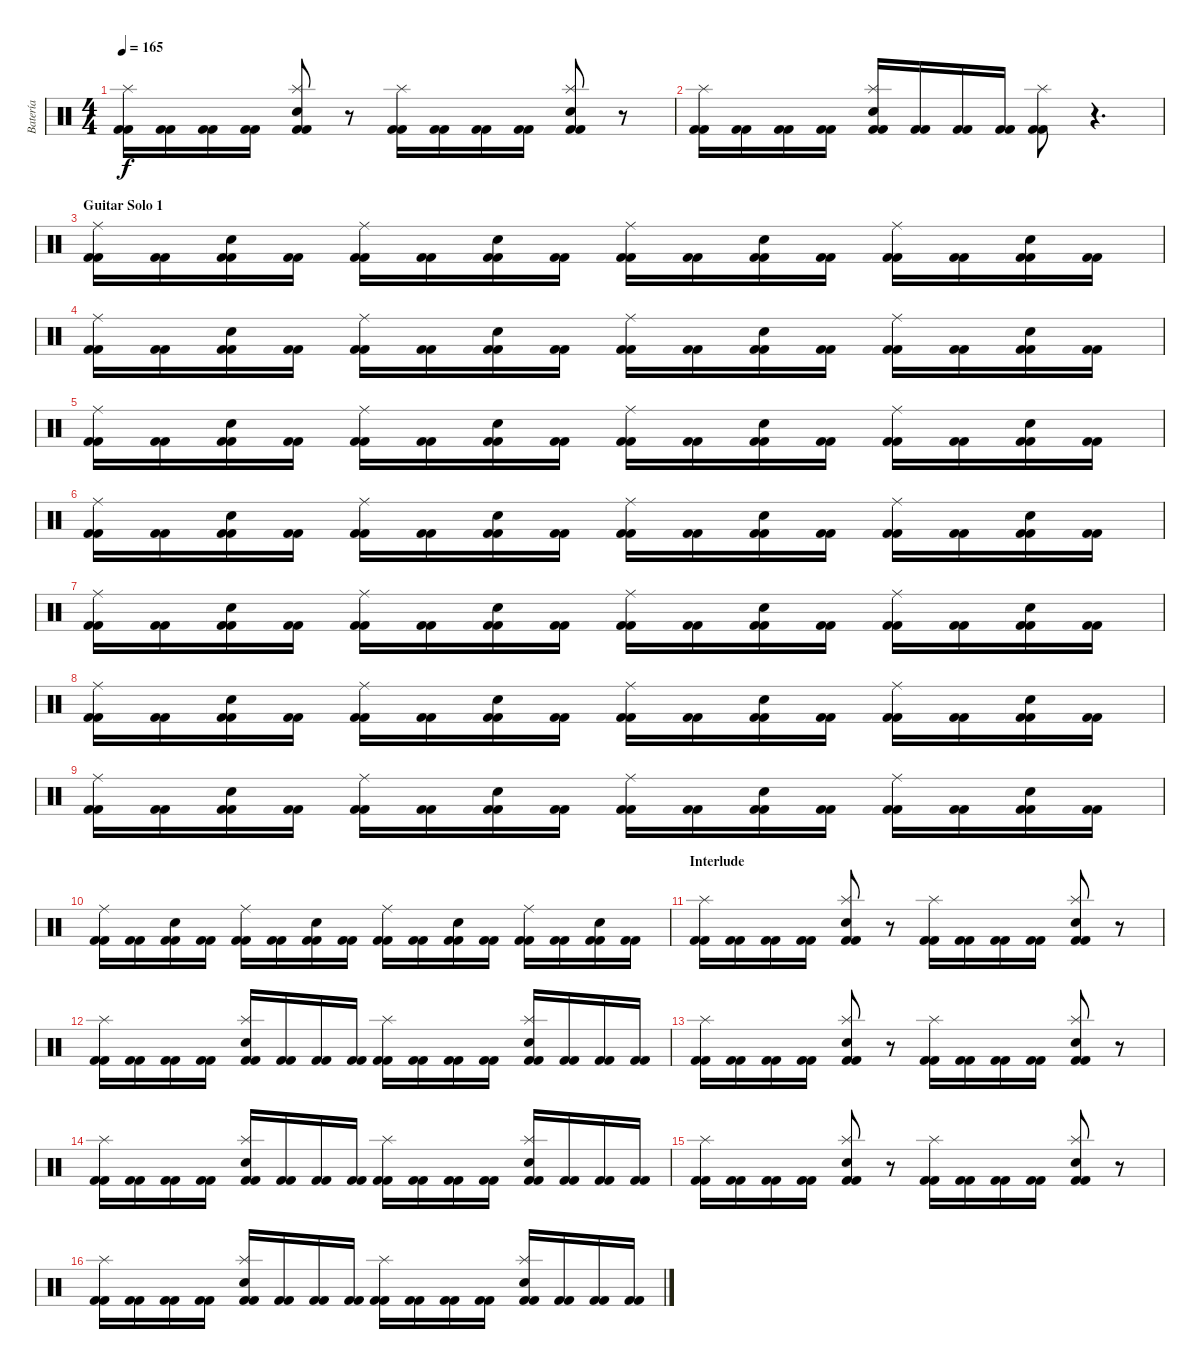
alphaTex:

\track ("Batería" "Batería") {instrument percussion}
\staff {score}
\articulation defaults
\ts (4 4)
\tempo 165
\clef neutral
\ks c
("Kick (hit) 2" "Kick (hit) 2" "Splash (hit)").16{dy f} ("Kick (hit) 2" "Kick (hit) 2").16 ("Kick (hit) 2" "Kick (hit) 2").16 ("Kick (hit) 2" "Kick (hit) 2").16 ("Kick (hit) 2" "Kick (hit) 2" "Snare (hit) 2" "Splash (hit)").8 r.8 ("Kick (hit) 2" "Kick (hit) 2" "Splash (hit)").16 ("Kick (hit) 2" "Kick (hit) 2").16 ("Kick (hit) 2" "Kick (hit) 2").16 ("Kick (hit) 2" "Kick (hit) 2").16 ("Kick (hit) 2" "Kick (hit) 2" "Snare (hit) 2" "Splash (hit)").8 r.8 |
("Kick (hit) 2" "Kick (hit) 2" "Splash (hit)").16 ("Kick (hit) 2" "Kick (hit) 2").16 ("Kick (hit) 2" "Kick (hit) 2").16 ("Kick (hit) 2" "Kick (hit) 2").16 ("Kick (hit) 2" "Kick (hit) 2" "Snare (hit) 2" "Splash (hit)").16 ("Kick (hit) 2" "Kick (hit) 2").16 ("Kick (hit) 2" "Kick (hit) 2").16 ("Kick (hit) 2" "Kick (hit) 2").16 ("Kick (hit) 2" "Kick (hit) 2" "Splash (hit)").8 r.4{d} |
\section ("" "Guitar Solo 1")
("Kick (hit) 2" "Kick (hit) 2" "Ride (middle)").16 ("Kick (hit) 2" "Kick (hit) 2").16 ("Kick (hit) 2" "Kick (hit) 2" "Snare (hit) 2").16 ("Kick (hit) 2" "Kick (hit) 2").16 ("Kick (hit) 2" "Kick (hit) 2" "Ride (middle)").16 ("Kick (hit) 2" "Kick (hit) 2").16 ("Kick (hit) 2" "Kick (hit) 2" "Snare (hit) 2").16 ("Kick (hit) 2" "Kick (hit) 2").16 ("Kick (hit) 2" "Kick (hit) 2" "Ride (middle)").16 ("Kick (hit) 2" "Kick (hit) 2").16 ("Kick (hit) 2" "Kick (hit) 2" "Snare (hit) 2").16 ("Kick (hit) 2" "Kick (hit) 2").16 ("Kick (hit) 2" "Kick (hit) 2" "Ride (middle)").16 ("Kick (hit) 2" "Kick (hit) 2").16 ("Kick (hit) 2" "Kick (hit) 2" "Snare (hit) 2").16 ("Kick (hit) 2" "Kick (hit) 2").16 |
("Kick (hit) 2" "Kick (hit) 2" "Ride (middle)").16 ("Kick (hit) 2" "Kick (hit) 2").16 ("Kick (hit) 2" "Kick (hit) 2" "Snare (hit) 2").16 ("Kick (hit) 2" "Kick (hit) 2").16 ("Kick (hit) 2" "Kick (hit) 2" "Ride (middle)").16 ("Kick (hit) 2" "Kick (hit) 2").16 ("Kick (hit) 2" "Kick (hit) 2" "Snare (hit) 2").16 ("Kick (hit) 2" "Kick (hit) 2").16 ("Kick (hit) 2" "Kick (hit) 2" "Ride (middle)").16 ("Kick (hit) 2" "Kick (hit) 2").16 ("Kick (hit) 2" "Kick (hit) 2" "Snare (hit) 2").16 ("Kick (hit) 2" "Kick (hit) 2").16 ("Kick (hit) 2" "Kick (hit) 2" "Ride (middle)").16 ("Kick (hit) 2" "Kick (hit) 2").16 ("Kick (hit) 2" "Kick (hit) 2" "Snare (hit) 2").16 ("Kick (hit) 2" "Kick (hit) 2").16 |
("Kick (hit) 2" "Kick (hit) 2" "Ride (middle)").16 ("Kick (hit) 2" "Kick (hit) 2").16 ("Kick (hit) 2" "Kick (hit) 2" "Snare (hit) 2").16 ("Kick (hit) 2" "Kick (hit) 2").16 ("Kick (hit) 2" "Kick (hit) 2" "Ride (middle)").16 ("Kick (hit) 2" "Kick (hit) 2").16 ("Kick (hit) 2" "Kick (hit) 2" "Snare (hit) 2").16 ("Kick (hit) 2" "Kick (hit) 2").16 ("Kick (hit) 2" "Kick (hit) 2" "Ride (middle)").16 ("Kick (hit) 2" "Kick (hit) 2").16 ("Kick (hit) 2" "Kick (hit) 2" "Snare (hit) 2").16 ("Kick (hit) 2" "Kick (hit) 2").16 ("Kick (hit) 2" "Kick (hit) 2" "Ride (middle)").16 ("Kick (hit) 2" "Kick (hit) 2").16 ("Kick (hit) 2" "Kick (hit) 2" "Snare (hit) 2").16 ("Kick (hit) 2" "Kick (hit) 2").16 |
("Kick (hit) 2" "Kick (hit) 2" "Ride (middle)").16 ("Kick (hit) 2" "Kick (hit) 2").16 ("Kick (hit) 2" "Kick (hit) 2" "Snare (hit) 2").16 ("Kick (hit) 2" "Kick (hit) 2").16 ("Kick (hit) 2" "Kick (hit) 2" "Ride (middle)").16 ("Kick (hit) 2" "Kick (hit) 2").16 ("Kick (hit) 2" "Kick (hit) 2" "Snare (hit) 2").16 ("Kick (hit) 2" "Kick (hit) 2").16 ("Kick (hit) 2" "Kick (hit) 2" "Ride (middle)").16 ("Kick (hit) 2" "Kick (hit) 2").16 ("Kick (hit) 2" "Kick (hit) 2" "Snare (hit) 2").16 ("Kick (hit) 2" "Kick (hit) 2").16 ("Kick (hit) 2" "Kick (hit) 2" "Ride (middle)").16 ("Kick (hit) 2" "Kick (hit) 2").16 ("Kick (hit) 2" "Kick (hit) 2" "Snare (hit) 2").16 ("Kick (hit) 2" "Kick (hit) 2").16 |
("Kick (hit) 2" "Kick (hit) 2" "Ride (middle)").16 ("Kick (hit) 2" "Kick (hit) 2").16 ("Kick (hit) 2" "Kick (hit) 2" "Snare (hit) 2").16 ("Kick (hit) 2" "Kick (hit) 2").16 ("Kick (hit) 2" "Kick (hit) 2" "Ride (middle)").16 ("Kick (hit) 2" "Kick (hit) 2").16 ("Kick (hit) 2" "Kick (hit) 2" "Snare (hit) 2").16 ("Kick (hit) 2" "Kick (hit) 2").16 ("Kick (hit) 2" "Kick (hit) 2" "Ride (middle)").16 ("Kick (hit) 2" "Kick (hit) 2").16 ("Kick (hit) 2" "Kick (hit) 2" "Snare (hit) 2").16 ("Kick (hit) 2" "Kick (hit) 2").16 ("Kick (hit) 2" "Kick (hit) 2" "Ride (middle)").16 ("Kick (hit) 2" "Kick (hit) 2").16 ("Kick (hit) 2" "Kick (hit) 2" "Snare (hit) 2").16 ("Kick (hit) 2" "Kick (hit) 2").16 |
("Kick (hit) 2" "Kick (hit) 2" "Ride (middle)").16 ("Kick (hit) 2" "Kick (hit) 2").16 ("Kick (hit) 2" "Kick (hit) 2" "Snare (hit) 2").16 ("Kick (hit) 2" "Kick (hit) 2").16 ("Kick (hit) 2" "Kick (hit) 2" "Ride (middle)").16 ("Kick (hit) 2" "Kick (hit) 2").16 ("Kick (hit) 2" "Kick (hit) 2" "Snare (hit) 2").16 ("Kick (hit) 2" "Kick (hit) 2").16 ("Kick (hit) 2" "Kick (hit) 2" "Ride (middle)").16 ("Kick (hit) 2" "Kick (hit) 2").16 ("Kick (hit) 2" "Kick (hit) 2" "Snare (hit) 2").16 ("Kick (hit) 2" "Kick (hit) 2").16 ("Kick (hit) 2" "Kick (hit) 2" "Ride (middle)").16 ("Kick (hit) 2" "Kick (hit) 2").16 ("Kick (hit) 2" "Kick (hit) 2" "Snare (hit) 2").16 ("Kick (hit) 2" "Kick (hit) 2").16 |
("Kick (hit) 2" "Kick (hit) 2" "Ride (middle)").16 ("Kick (hit) 2" "Kick (hit) 2").16 ("Kick (hit) 2" "Kick (hit) 2" "Snare (hit) 2").16 ("Kick (hit) 2" "Kick (hit) 2").16 ("Kick (hit) 2" "Kick (hit) 2" "Ride (middle)").16 ("Kick (hit) 2" "Kick (hit) 2").16 ("Kick (hit) 2" "Kick (hit) 2" "Snare (hit) 2").16 ("Kick (hit) 2" "Kick (hit) 2").16 ("Kick (hit) 2" "Kick (hit) 2" "Ride (middle)").16 ("Kick (hit) 2" "Kick (hit) 2").16 ("Kick (hit) 2" "Kick (hit) 2" "Snare (hit) 2").16 ("Kick (hit) 2" "Kick (hit) 2").16 ("Kick (hit) 2" "Kick (hit) 2" "Ride (middle)").16 ("Kick (hit) 2" "Kick (hit) 2").16 ("Kick (hit) 2" "Kick (hit) 2" "Snare (hit) 2").16 ("Kick (hit) 2" "Kick (hit) 2").16 |
("Kick (hit) 2" "Kick (hit) 2" "Ride (middle)").16 ("Kick (hit) 2" "Kick (hit) 2").16 ("Kick (hit) 2" "Kick (hit) 2" "Snare (hit) 2").16 ("Kick (hit) 2" "Kick (hit) 2").16 ("Kick (hit) 2" "Kick (hit) 2" "Ride (middle)").16 ("Kick (hit) 2" "Kick (hit) 2").16 ("Kick (hit) 2" "Kick (hit) 2" "Snare (hit) 2").16 ("Kick (hit) 2" "Kick (hit) 2").16 ("Kick (hit) 2" "Kick (hit) 2" "Ride (middle)").16 ("Kick (hit) 2" "Kick (hit) 2").16 ("Kick (hit) 2" "Kick (hit) 2" "Snare (hit) 2").16 ("Kick (hit) 2" "Kick (hit) 2").16 ("Kick (hit) 2" "Kick (hit) 2" "Ride (middle)").16 ("Kick (hit) 2" "Kick (hit) 2").16 ("Kick (hit) 2" "Kick (hit) 2" "Snare (hit) 2").16 ("Kick (hit) 2" "Kick (hit) 2").16 |
\section ("" "Interlude")
("Kick (hit) 2" "Kick (hit) 2" "Splash (hit)").16 ("Kick (hit) 2" "Kick (hit) 2").16 ("Kick (hit) 2" "Kick (hit) 2").16 ("Kick (hit) 2" "Kick (hit) 2").16 ("Kick (hit) 2" "Kick (hit) 2" "Snare (hit) 2" "Splash (hit)").8 r.8 ("Kick (hit) 2" "Kick (hit) 2" "Splash (hit)").16 ("Kick (hit) 2" "Kick (hit) 2").16 ("Kick (hit) 2" "Kick (hit) 2").16 ("Kick (hit) 2" "Kick (hit) 2").16 ("Kick (hit) 2" "Kick (hit) 2" "Snare (hit) 2" "Splash (hit)").8 r.8 |
("Kick (hit) 2" "Kick (hit) 2" "Splash (hit)").16 ("Kick (hit) 2" "Kick (hit) 2").16 ("Kick (hit) 2" "Kick (hit) 2").16 ("Kick (hit) 2" "Kick (hit) 2").16 ("Kick (hit) 2" "Kick (hit) 2" "Snare (hit) 2" "Splash (hit)").16 ("Kick (hit) 2" "Kick (hit) 2").16 ("Kick (hit) 2" "Kick (hit) 2").16 ("Kick (hit) 2" "Kick (hit) 2").16 ("Kick (hit) 2" "Kick (hit) 2" "Splash (hit)").16 ("Kick (hit) 2" "Kick (hit) 2").16 ("Kick (hit) 2" "Kick (hit) 2").16 ("Kick (hit) 2" "Kick (hit) 2").16 ("Kick (hit) 2" "Kick (hit) 2" "Snare (hit) 2" "Splash (hit)").16 ("Kick (hit) 2" "Kick (hit) 2").16 ("Kick (hit) 2" "Kick (hit) 2").16 ("Kick (hit) 2" "Kick (hit) 2").16 |
("Kick (hit) 2" "Kick (hit) 2" "Splash (hit)").16 ("Kick (hit) 2" "Kick (hit) 2").16 ("Kick (hit) 2" "Kick (hit) 2").16 ("Kick (hit) 2" "Kick (hit) 2").16 ("Kick (hit) 2" "Kick (hit) 2" "Snare (hit) 2" "Splash (hit)").8 r.8 ("Kick (hit) 2" "Kick (hit) 2" "Splash (hit)").16 ("Kick (hit) 2" "Kick (hit) 2").16 ("Kick (hit) 2" "Kick (hit) 2").16 ("Kick (hit) 2" "Kick (hit) 2").16 ("Kick (hit) 2" "Kick (hit) 2" "Snare (hit) 2" "Splash (hit)").8 r.8 |
("Kick (hit) 2" "Kick (hit) 2" "Splash (hit)").16 ("Kick (hit) 2" "Kick (hit) 2").16 ("Kick (hit) 2" "Kick (hit) 2").16 ("Kick (hit) 2" "Kick (hit) 2").16 ("Kick (hit) 2" "Kick (hit) 2" "Snare (hit) 2" "Splash (hit)").16 ("Kick (hit) 2" "Kick (hit) 2").16 ("Kick (hit) 2" "Kick (hit) 2").16 ("Kick (hit) 2" "Kick (hit) 2").16 ("Kick (hit) 2" "Kick (hit) 2" "Splash (hit)").16 ("Kick (hit) 2" "Kick (hit) 2").16 ("Kick (hit) 2" "Kick (hit) 2").16 ("Kick (hit) 2" "Kick (hit) 2").16 ("Kick (hit) 2" "Kick (hit) 2" "Snare (hit) 2" "Splash (hit)").16 ("Kick (hit) 2" "Kick (hit) 2").16 ("Kick (hit) 2" "Kick (hit) 2").16 ("Kick (hit) 2" "Kick (hit) 2").16 |
("Kick (hit) 2" "Kick (hit) 2" "Splash (hit)").16 ("Kick (hit) 2" "Kick (hit) 2").16 ("Kick (hit) 2" "Kick (hit) 2").16 ("Kick (hit) 2" "Kick (hit) 2").16 ("Kick (hit) 2" "Kick (hit) 2" "Snare (hit) 2" "Splash (hit)").8 r.8 ("Kick (hit) 2" "Kick (hit) 2" "Splash (hit)").16 ("Kick (hit) 2" "Kick (hit) 2").16 ("Kick (hit) 2" "Kick (hit) 2").16 ("Kick (hit) 2" "Kick (hit) 2").16 ("Kick (hit) 2" "Kick (hit) 2" "Snare (hit) 2" "Splash (hit)").8 r.8 |
("Kick (hit) 2" "Kick (hit) 2" "Splash (hit)").16 ("Kick (hit) 2" "Kick (hit) 2").16 ("Kick (hit) 2" "Kick (hit) 2").16 ("Kick (hit) 2" "Kick (hit) 2").16 ("Kick (hit) 2" "Kick (hit) 2" "Snare (hit) 2" "Splash (hit)").16 ("Kick (hit) 2" "Kick (hit) 2").16 ("Kick (hit) 2" "Kick (hit) 2").16 ("Kick (hit) 2" "Kick (hit) 2").16 ("Kick (hit) 2" "Kick (hit) 2" "Splash (hit)").16 ("Kick (hit) 2" "Kick (hit) 2").16 ("Kick (hit) 2" "Kick (hit) 2").16 ("Kick (hit) 2" "Kick (hit) 2").16 ("Kick (hit) 2" "Kick (hit) 2" "Snare (hit) 2" "Splash (hit)").16 ("Kick (hit) 2" "Kick (hit) 2").16 ("Kick (hit) 2" "Kick (hit) 2").16 ("Kick (hit) 2" "Kick (hit) 2").16
